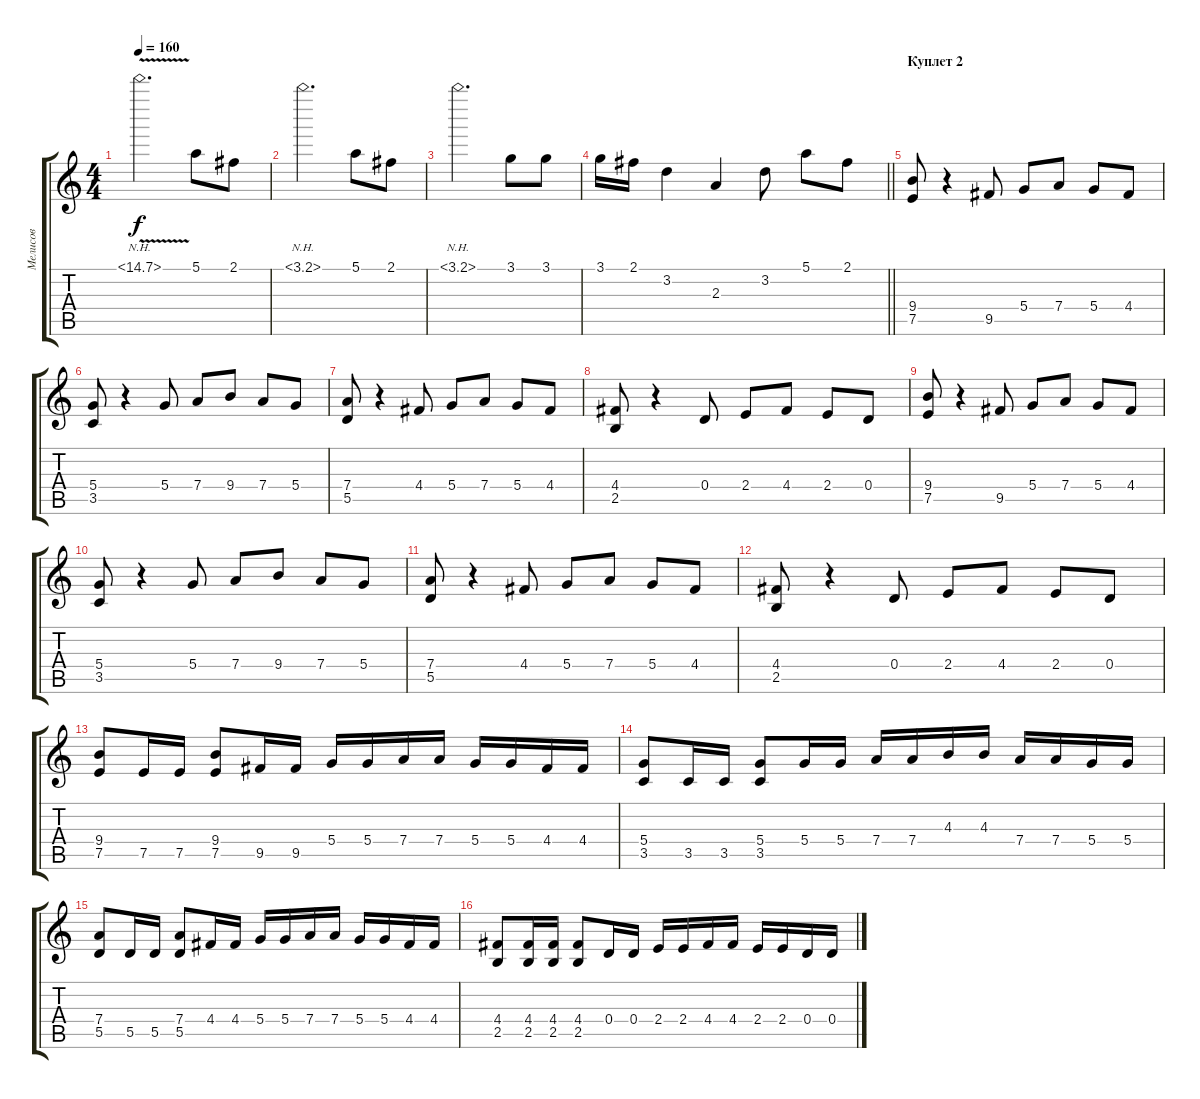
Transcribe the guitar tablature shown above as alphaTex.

\track ("Мелисов" "Мелисов") {instrument overdrivenguitar}
\staff {score tabs}
\tuning (E4 B3 G3 D3 A2 E2) {hide}
\ts (4 4)
\tempo 160
\clef g2
\ks c
15.1{nh v}.2{d dy f} 5.1.8 2.1.8 |
3.1{nh}.2{d} 5.1.8 2.1.8 |
3.1{nh}.2{d} 3.1.8 3.1.8 |
\barLineRight lightlight
3.1.16 2.1.16 3.2.4 2.3.4 3.2.8 5.1.8 2.1.8 |
\section ("" "Куплет 2")
(9.4 7.5).8 r.4 9.5.8 5.4.8 7.4.8 5.4.8 4.4.8 |
(5.4 3.5).8 r.4 5.4.8 7.4.8 9.4.8 7.4.8 5.4.8 |
(7.4 5.5).8 r.4 4.4.8 5.4.8 7.4.8 5.4.8 4.4.8 |
(4.4 2.5).8 r.4 0.4.8 2.4.8 4.4.8 2.4.8 0.4.8 |
(9.4 7.5).8 r.4 9.5.8 5.4.8 7.4.8 5.4.8 4.4.8 |
(5.4 3.5).8 r.4 5.4.8 7.4.8 9.4.8 7.4.8 5.4.8 |
(7.4 5.5).8 r.4 4.4.8 5.4.8 7.4.8 5.4.8 4.4.8 |
(4.4 2.5).8 r.4 0.4.8 2.4.8 4.4.8 2.4.8 0.4.8 |
(9.4 7.5).8 7.5.16 7.5.16 (9.4 7.5).8 9.5.16 9.5.16 5.4.16 5.4.16 7.4.16 7.4.16 5.4.16 5.4.16 4.4.16 4.4.16 |
(5.4 3.5).8 3.5.16 3.5.16 (5.4 3.5).8 5.4.16 5.4.16 7.4.16 7.4.16 4.3.16 4.3.16 7.4.16 7.4.16 5.4.16 5.4.16 |
(7.4 5.5).8 5.5.16 5.5.16 (7.4 5.5).8 4.4.16 4.4.16 5.4.16 5.4.16 7.4.16 7.4.16 5.4.16 5.4.16 4.4.16 4.4.16 |
(4.4 2.5).8 (4.4 2.5).16 (4.4 2.5).16 (4.4 2.5).8 0.4.16 0.4.16 2.4.16 2.4.16 4.4.16 4.4.16 2.4.16 2.4.16 0.4.16 0.4.16
